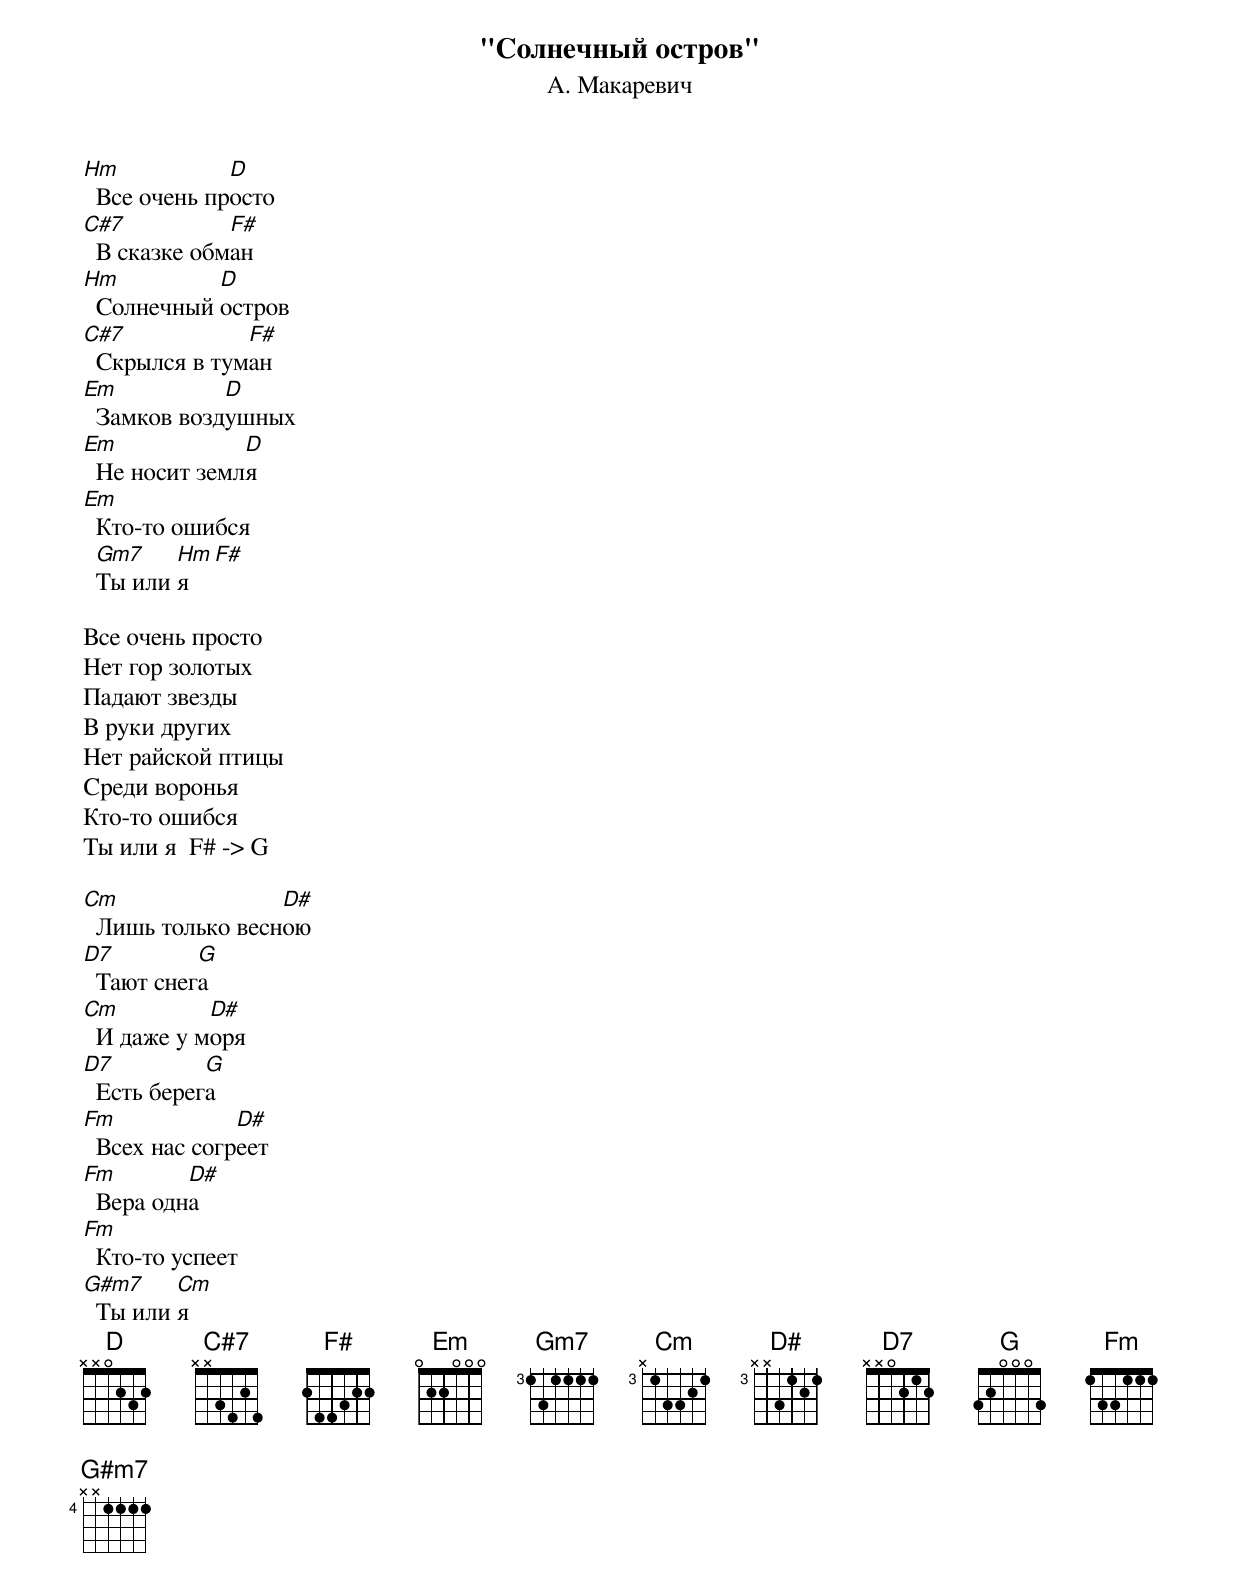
"Солнечный остров"
А. Макаревич

Hm            D
  Все очень просто
C#7           F#
  В сказке обман
Hm          D
  Солнечный остров
C#7            F#
  Скрылся в туман
Em           D
  Замков воздушных
Em             D
  Hе носит земля
Em
  Кто-то ошибся
  Gm7    Hm  F#
  Ты или я

Все очень просто
Hет гор золотых
Падают звезды
В руки других
Hет райской птицы
Среди воронья
Кто-то ошибся
Ты или я  F# -> G

Cm                D#
  Лишь только весною
D7         G
  Тают снега
Cm          D#
  И даже у моря
D7          G
  Есть берега
Fm             D#
  Всех нас согреет
Fm        D#
  Вера одна
Fm
  Кто-то успеет
G#m7     Cm
  Ты или я
